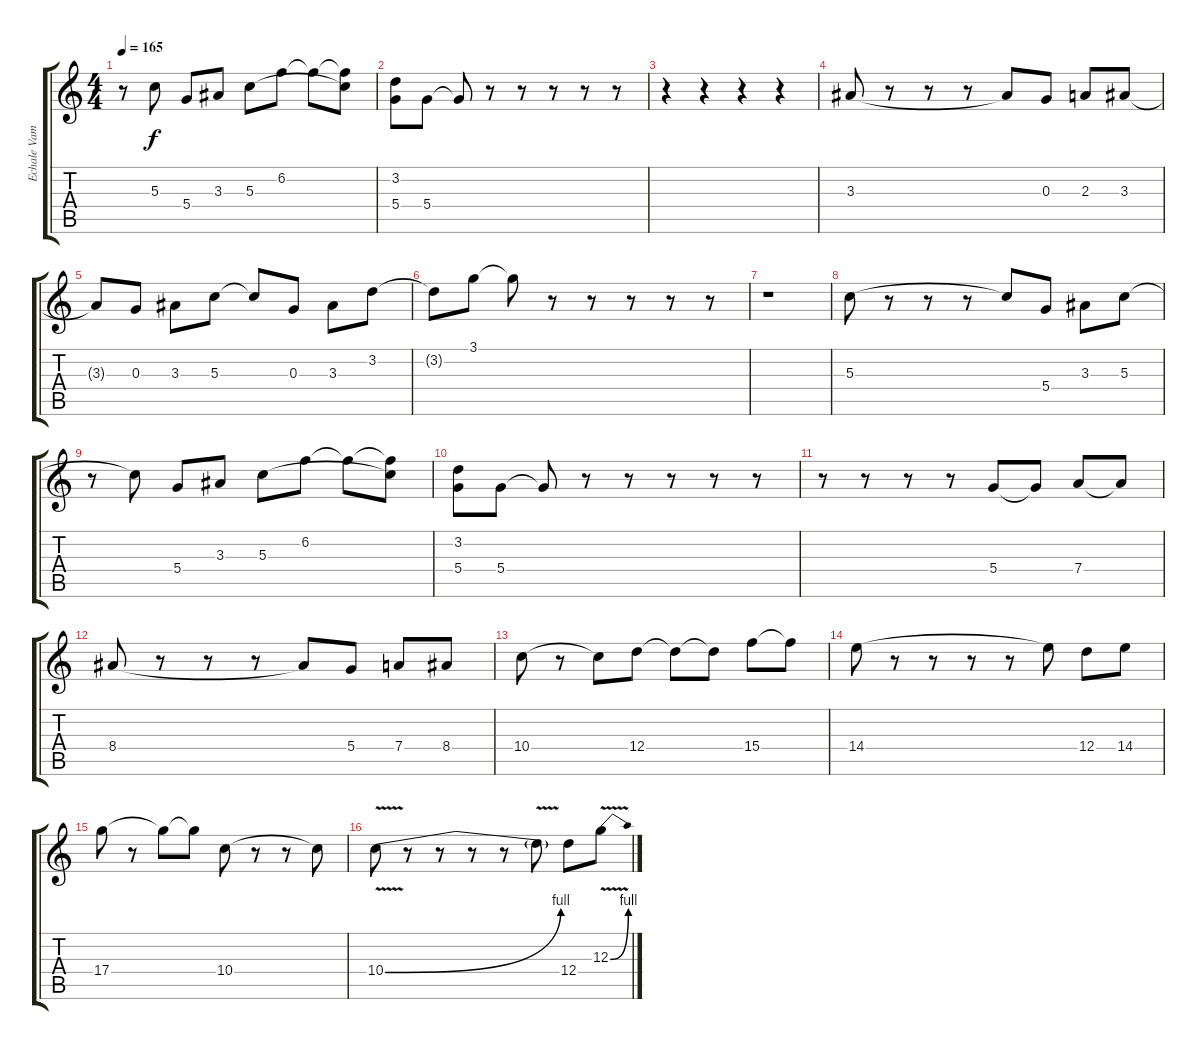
\track ("Echale Vampiro!!!!" "Echale Vam") {instrument electricguitarclean}
\staff {score tabs}
\tuning (E4 B3 G3 D3 A2 E2) {hide}
\ts (4 4)
\tempo 165
\clef g2
\ks c
r.8{dy f} 5.3{t}.8 5.4.8 3.3.8 5.3.8 6.2.8 6.2{t}.8 (6.2{t} 5.3{t}).8 |
(3.2 5.4).8 5.4.8 5.4{t}.8 r.8 r.8 r.8 r.8 r.8 |
r.4 r.4 r.4 r.4 |
3.3.8 r.8 r.8 r.8 3.3{t}.8 0.3.8 2.3.8 3.3.8 |
3.3{t}.8 0.3.8 3.3.8 5.3.8 5.3{t}.8 0.3.8 3.3.8 3.2.8 |
3.2{t}.8 3.1.8 3.1{t}.8 r.8 r.8 r.8 r.8 r.8 |
r.1 |
5.3.8 r.8 r.8 r.8 5.3{t}.8 5.4.8 3.3.8 5.3.8 |
r.8 5.3{t}.8 5.4.8 3.3.8 5.3.8 6.2.8 6.2{t}.8 (6.2{t} 5.3{t}).8 |
(3.2 5.4).8 5.4.8 5.4{t}.8 r.8 r.8 r.8 r.8 r.8 |
r.8 r.8 r.8 r.8 5.4.8 5.4{t}.8 7.4.8 7.4{t}.8 |
8.4.8 r.8 r.8 r.8 8.4{t}.8 5.4.8 7.4.8 8.4.8 |
10.4.8 r.8 10.4{t}.8 12.4.8 12.4{t}.8 12.4{t}.8 15.4.8 15.4{t}.8 |
14.4.8 r.8 r.8 r.8 r.8 14.4{t}.8 12.4.8 14.4.8 |
17.4.8 r.8 17.4{t}.8 17.4{t}.8 10.4.8 r.8 r.8 10.4{t}.8 |
10.4{be (bend 0 0 60 4) v}.8 r.8 r.8 r.8 r.8 10.4{t}.8 12.4.8 12.3{be (bend 0 0 60 4) v}.8
